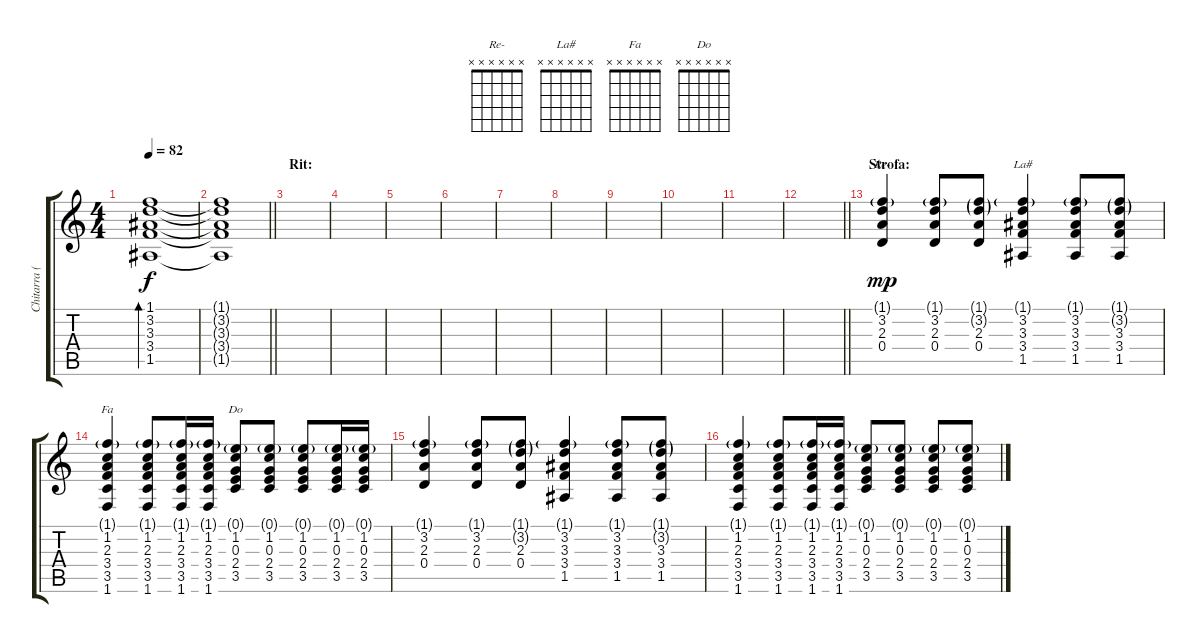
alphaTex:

\track ("Chitarra (acustica)" "Chitarra (") {instrument acousticguitarsteel}
\staff {score tabs}
\tuning (E4 B3 G3 D3 A2 E2) {hide}
\chord ("Re-" x x x x x x)
\chord ("La#" x x x x x x)
\chord ("Fa" x x x x x x)
\chord ("Do" x x x x x x)
\ts (4 4)
\tempo 82
\clef g2
\ks c
(1.1 3.2 3.3 3.4 1.5).1{bd 120 dy f} |
\barLineRight lightlight
(1.1{t} 3.2{t} 3.3{t} 3.4{t} 1.5{t}).1 |
\section ("" "Rit:")
|
|
|
|
|
|
|
|
|
\barLineRight lightlight
|
\section ("" "Strofa:")
(1.1{g} 3.2 2.3 0.4).4{ch "Re-" dy mp} (1.1{g} 3.2 2.3 0.4).8 (1.1{g} 3.2{g} 2.3 0.4).8 (1.1{g} 3.2 3.3 3.4 1.5).4{ch "La#"} (1.1{g} 3.2 3.3 3.4 1.5).8 (1.1{g} 3.2{g} 3.3 3.4 1.5).8 |
(1.1{g} 1.2 2.3 3.4 3.5 1.6).4{ch "Fa"} (1.1{g} 1.2 2.3 3.4 3.5 1.6).8 (1.1{g} 1.2 2.3 3.4 3.5 1.6).16 (1.1{g} 1.2 2.3 3.4 3.5 1.6).16 (0.1{g} 1.2 0.3 2.4 3.5).8{ch "Do"} (0.1{g} 1.2 0.3 2.4 3.5).8 (0.1{g} 1.2 0.3 2.4 3.5).8 (0.1{g} 1.2 0.3 2.4 3.5).16 (0.1{g} 1.2 0.3 2.4 3.5).16 |
(1.1{g} 3.2 2.3 0.4).4 (1.1{g} 3.2 2.3 0.4).8 (1.1{g} 3.2{g} 2.3 0.4).8 (1.1{g} 3.2 3.3 3.4 1.5).4 (1.1{g} 3.2 3.3 3.4 1.5).8 (1.1{g} 3.2{g} 3.3 3.4 1.5).8 |
(1.1{g} 1.2 2.3 3.4 3.5 1.6).4 (1.1{g} 1.2 2.3 3.4 3.5 1.6).8 (1.1{g} 1.2 2.3 3.4 3.5 1.6).16 (1.1{g} 1.2 2.3 3.4 3.5 1.6).16 (0.1{g} 1.2 0.3 2.4 3.5).8 (0.1{g} 1.2 0.3 2.4 3.5).8 (0.1{g} 1.2 0.3 2.4 3.5).8 (0.1{g} 1.2 0.3 2.4 3.5).8
